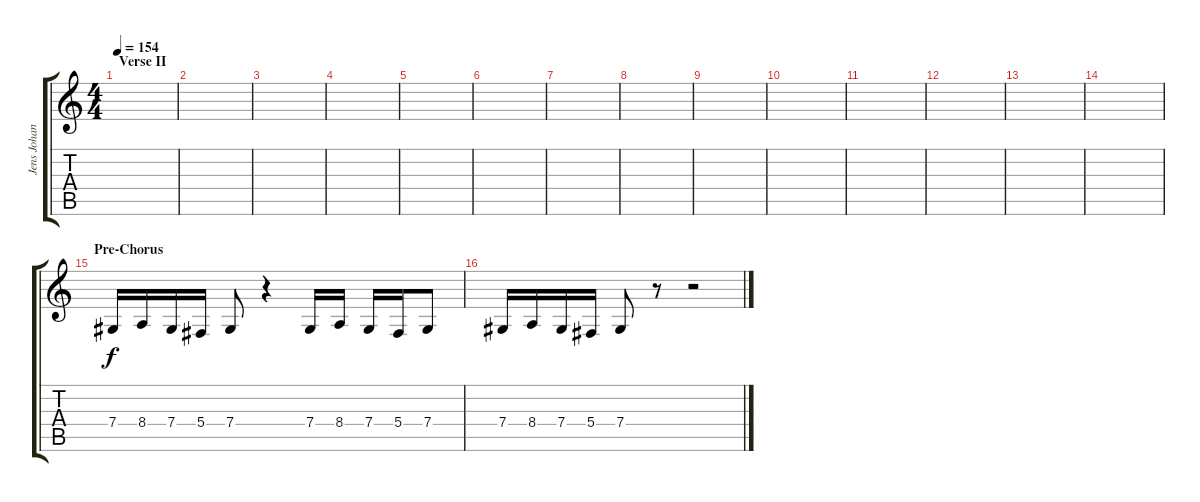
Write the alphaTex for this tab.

\track ("Jens Johansson - Keyboards" "Jens Johan") {instrument harpsichord}
\staff {score tabs}
\tuning (Eb4 Bb3 Gb3 Db3 Ab2 Eb2) {hide}
\ts (4 4)
\section ("" "Verse II")
\tempo 154
\clef g2
\ks c
|
|
|
|
|
|
|
|
|
|
|
|
|
|
\section ("" "Pre-Chorus")
7.4.16 8.4.16 7.4.16 5.4.16 7.4.8 r.4 7.4.16 8.4.16 7.4.16 5.4.16 7.4.8 |
7.4.16 8.4.16 7.4.16 5.4.16 7.4.8 r.8 r.2
